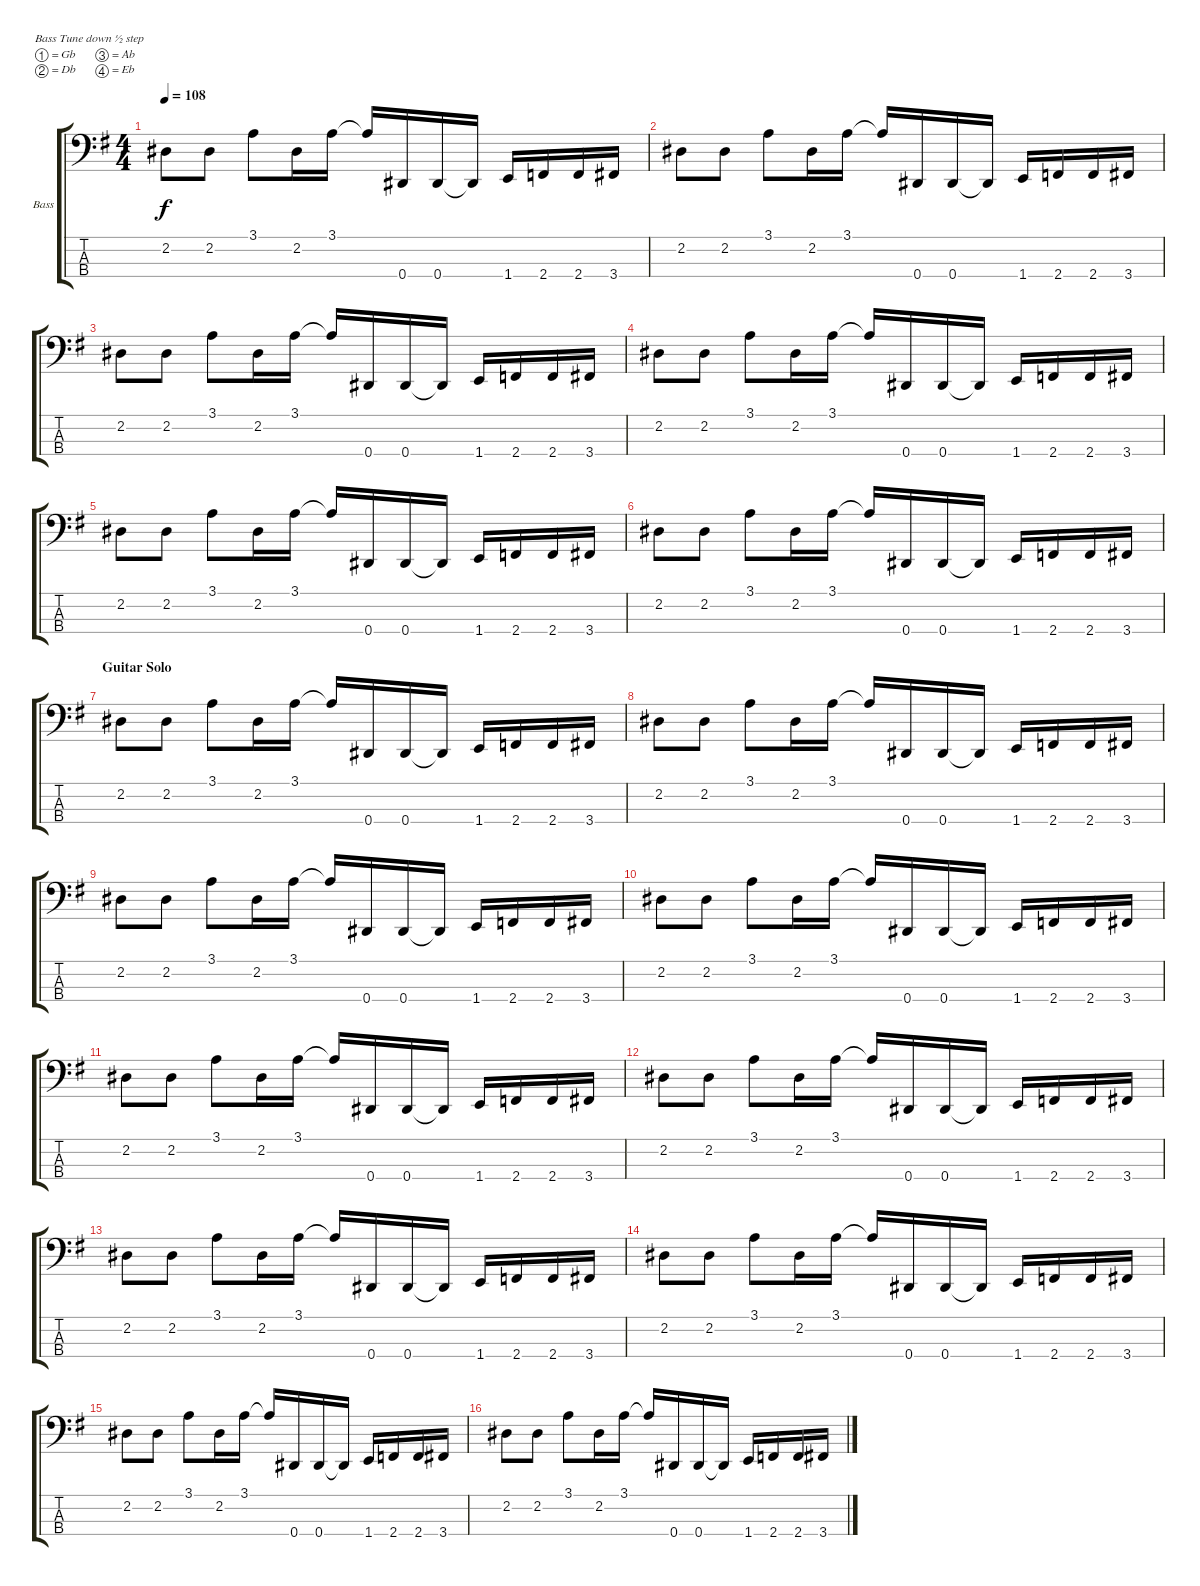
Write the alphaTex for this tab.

\defaultSystemsLayout 4
\bracketExtendMode groupsimilarinstruments
\firstSystemTrackNameOrientation horizontal
\otherSystemsTrackNameOrientation horizontal
\track ("Bass" "Bass") {instrument electricbassfinger}
\staff {score tabs}
\tuning (Gb2 Db2 Ab1 Eb1)
\ts (4 4)
\tempo 108
\clef f4
\scale
1.05549
\ks g
2.2.8{dy f} 2.2.8 3.1.8 2.2.16 3.1.16 3.1{t}.16 0.4.16 0.4.16 0.4{t}.16 1.4.16 2.4.16 2.4.16 3.4.16 |
\scale
0.944515 2.2.8 2.2.8 3.1.8 2.2.16 3.1.16 3.1{t}.16 0.4.16 0.4.16 0.4{t}.16 1.4.16 2.4.16 2.4.16 3.4.16 |
\scale
1.05549 2.2.8 2.2.8 3.1.8 2.2.16 3.1.16 3.1{t}.16 0.4.16 0.4.16 0.4{t}.16 1.4.16 2.4.16 2.4.16 3.4.16 |
\scale
0.944515 2.2.8 2.2.8 3.1.8 2.2.16 3.1.16 3.1{t}.16 0.4.16 0.4.16 0.4{t}.16 1.4.16 2.4.16 2.4.16 3.4.16 |
\scale
1.05549 2.2.8 2.2.8 3.1.8 2.2.16 3.1.16 3.1{t}.16 0.4.16 0.4.16 0.4{t}.16 1.4.16 2.4.16 2.4.16 3.4.16 |
\scale
0.944515 2.2.8 2.2.8 3.1.8 2.2.16 3.1.16 3.1{t}.16 0.4.16 0.4.16 0.4{t}.16 1.4.16 2.4.16 2.4.16 3.4.16 |
\section ("" "Guitar Solo")
\scale
1.05549 2.2.8 2.2.8 3.1.8 2.2.16 3.1.16 3.1{t}.16 0.4.16 0.4.16 0.4{t}.16 1.4.16 2.4.16 2.4.16 3.4.16 |
\scale
0.944515 2.2.8 2.2.8 3.1.8 2.2.16 3.1.16 3.1{t}.16 0.4.16 0.4.16 0.4{t}.16 1.4.16 2.4.16 2.4.16 3.4.16 |
\scale
1.05549 2.2.8 2.2.8 3.1.8 2.2.16 3.1.16 3.1{t}.16 0.4.16 0.4.16 0.4{t}.16 1.4.16 2.4.16 2.4.16 3.4.16 |
\scale
0.944515 2.2.8 2.2.8 3.1.8 2.2.16 3.1.16 3.1{t}.16 0.4.16 0.4.16 0.4{t}.16 1.4.16 2.4.16 2.4.16 3.4.16 |
\scale
1.05549 2.2.8 2.2.8 3.1.8 2.2.16 3.1.16 3.1{t}.16 0.4.16 0.4.16 0.4{t}.16 1.4.16 2.4.16 2.4.16 3.4.16 |
\scale
0.944515 2.2.8 2.2.8 3.1.8 2.2.16 3.1.16 3.1{t}.16 0.4.16 0.4.16 0.4{t}.16 1.4.16 2.4.16 2.4.16 3.4.16 |
\scale
1.05549 2.2.8 2.2.8 3.1.8 2.2.16 3.1.16 3.1{t}.16 0.4.16 0.4.16 0.4{t}.16 1.4.16 2.4.16 2.4.16 3.4.16 |
\scale
0.944515 2.2.8 2.2.8 3.1.8 2.2.16 3.1.16 3.1{t}.16 0.4.16 0.4.16 0.4{t}.16 1.4.16 2.4.16 2.4.16 3.4.16 |
\scale
1.05549 2.2.8 2.2.8 3.1.8 2.2.16 3.1.16 3.1{t}.16 0.4.16 0.4.16 0.4{t}.16 1.4.16 2.4.16 2.4.16 3.4.16 |
\scale
0.944515 2.2.8 2.2.8 3.1.8 2.2.16 3.1.16 3.1{t}.16 0.4.16 0.4.16 0.4{t}.16 1.4.16 2.4.16 2.4.16 3.4.16
